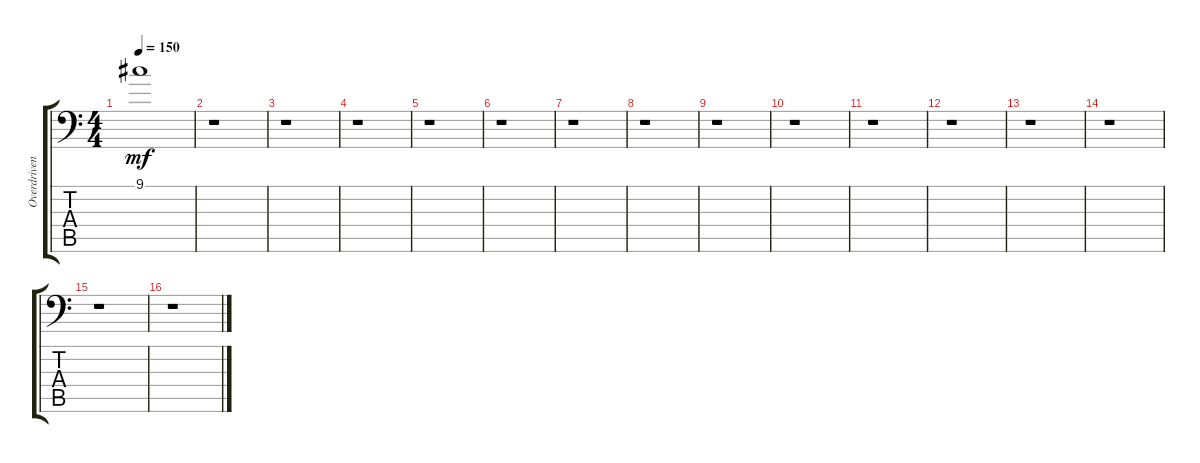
\track ("Overdriven Guitar" "Overdriven") {instrument overdrivenguitar}
\staff {score tabs}
\tuning (E3 C3 G2 D2 A1 D1) {hide}
\ts (4 4)
\tempo 150
\clef f4
\ks c
9.1{t}.1{dy mf} |
r.1 |
r.1 |
r.1 |
r.1 |
r.1 |
r.1 |
r.1 |
r.1 |
r.1 |
r.1 |
r.1 |
r.1 |
r.1 |
r.1 |
r.1
